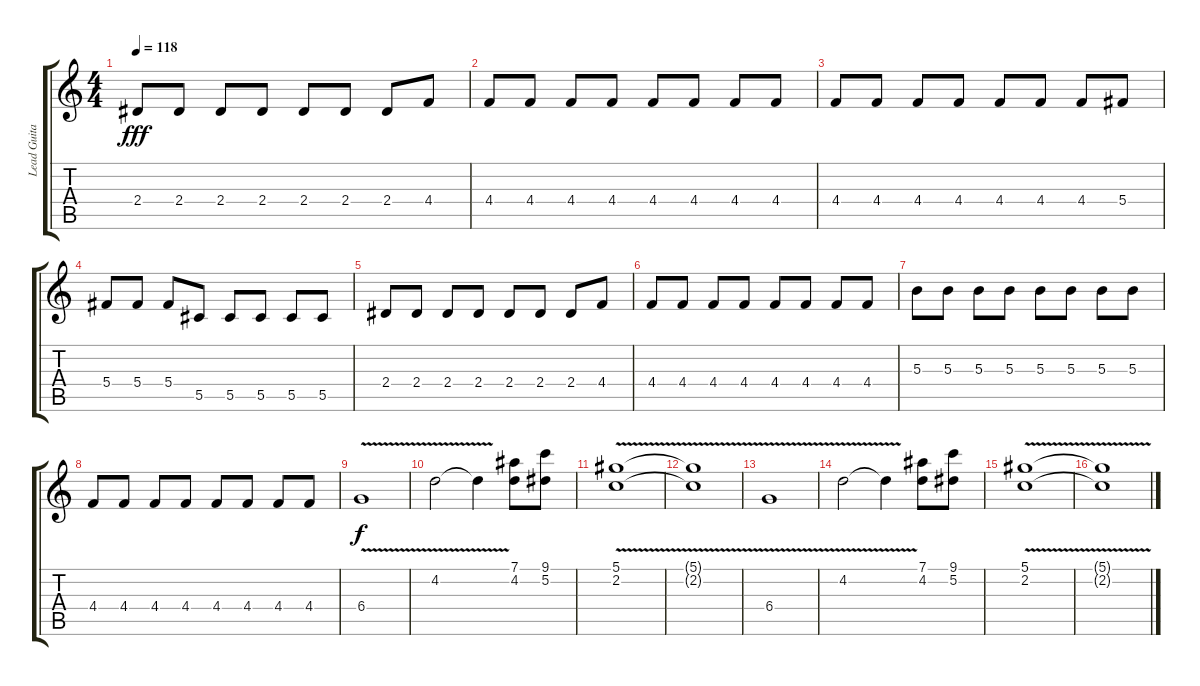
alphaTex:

\track ("Lead Guitar" "Lead Guita") {instrument distortionguitar}
\staff {score tabs}
\tuning (Eb4 Bb3 Gb3 Db3 Ab2 Eb2) {hide}
\ts (4 4)
\tempo 118
\clef g2
\ks c
2.4.8{dy fff instrument distortionguitar} 2.4.8 2.4.8 2.4.8 2.4.8 2.4.8 2.4.8 4.4.8 |
4.4.8 4.4.8 4.4.8 4.4.8 4.4.8 4.4.8 4.4.8 4.4.8 |
4.4.8 4.4.8 4.4.8 4.4.8 4.4.8 4.4.8 4.4.8 5.4.8 |
5.4.8 5.4.8 5.4.8 5.5.8 5.5.8 5.5.8 5.5.8 5.5.8 |
2.4.8 2.4.8 2.4.8 2.4.8 2.4.8 2.4.8 2.4.8 4.4.8 |
4.4.8 4.4.8 4.4.8 4.4.8 4.4.8 4.4.8 4.4.8 4.4.8 |
5.3.8 5.3.8 5.3.8 5.3.8 5.3.8 5.3.8 5.3.8 5.3.8 |
4.4.8 4.4.8 4.4.8 4.4.8 4.4.8 4.4.8 4.4.8 4.4.8 |
6.4{v}.1{dy f} |
4.2{v}.2 4.2{t}.4 (7.1 4.2).8 (9.1 5.2).8 |
(5.1 2.2{v}).1 |
(5.1{t} 2.2{t}).1 |
6.4{v}.1 |
4.2{v}.2 4.2{t}.4 (7.1 4.2).8 (9.1 5.2).8 |
(5.1 2.2{v}).1 |
(5.1{t} 2.2{t}).1
